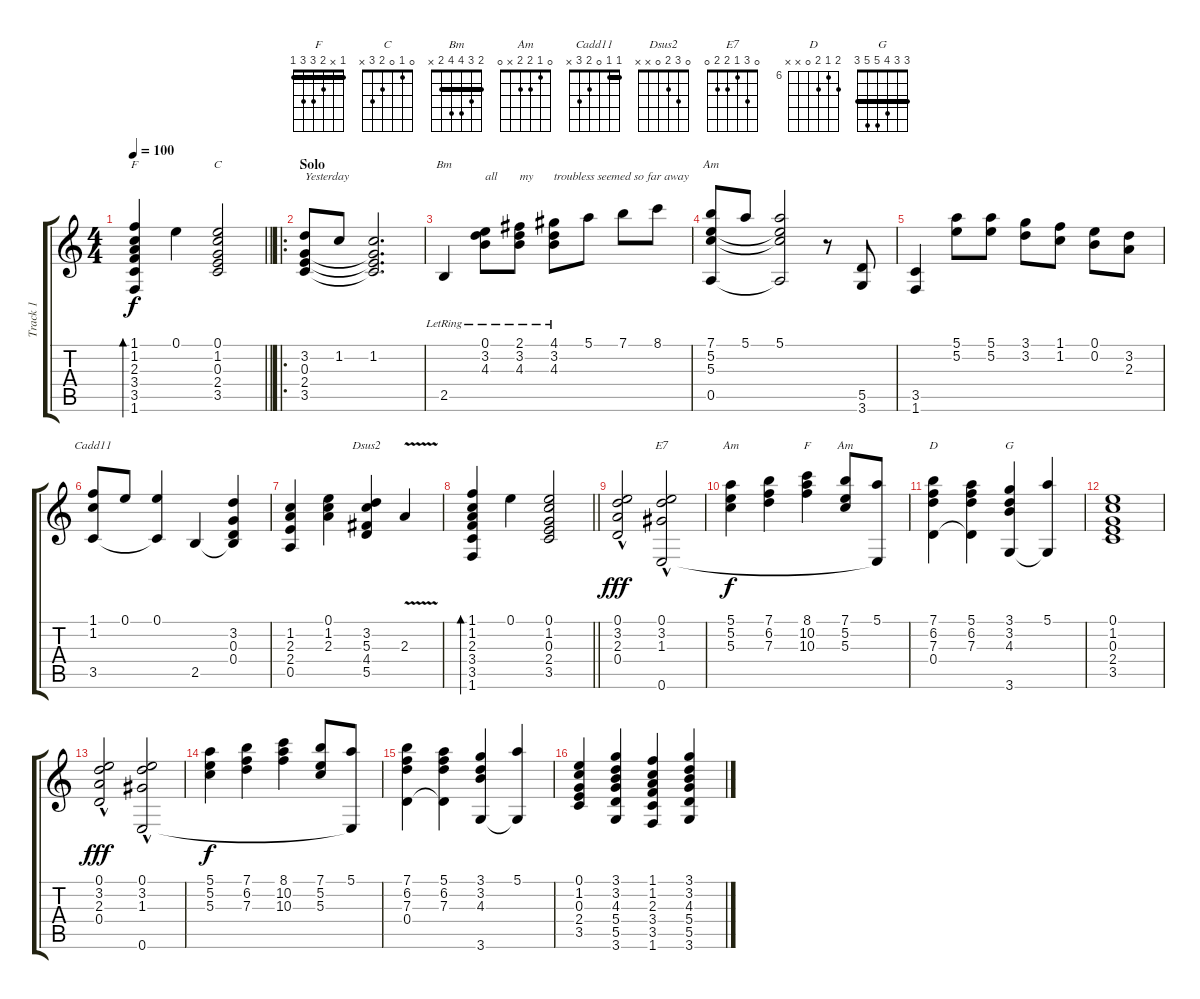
\track ("Track 1" "Track 1") {solo instrument electricguitarjazz}
\staff {score tabs}
\tuning (E4 B3 G3 D3 A2 E2) {hide}
\chord ("F" 1 1 2 3 3 1) {barre 1}
\chord ("C" 0 1 0 2 3 x)
\chord ("Bm" 2 3 4 4 2 x) {barre 2}
\chord ("Am" 0 1 2 2 0 x)
\chord ("Cadd11" 1 1 0 2 3 x) {barre 1}
\chord ("Dsus2" 0 3 2 0 x x)
\chord ("E7" 0 3 1 2 2 0)
\chord ("Am" 0 1 2 2 x x)
\chord ("F" 1 x 2 3 3 1) {barre 1}
\chord ("Am" 0 1 2 2 x 0)
\chord ("D" 7 6 7 0 x x) {firstfret 6}
\chord ("G" 3 3 4 5 5 3) {barre 3}
\ts (4 4)
\tempo 100
\clef g2
\barLineRight lightlight
\ks c
(1.1 1.2 2.3 3.4 3.5 1.6).4{bd 60 ch "F" dy f} 0.1.4 (0.1 1.2 0.3 2.4 3.5).2{ch "C"} |
\ro
\section ("" "Solo")
(3.2 0.3 2.4 3.5).8{txt "Yesterday"} 1.2.8 (1.2 0.3{t} 2.4{t} 3.5{t}).2{d} |
2.5{lr}.4{ch "Bm"} (0.1{lr} 3.2{lr} 4.3{lr}).8{txt "all"} (2.1{lr} 3.2{lr} 4.3{lr}).8{txt "my"} (4.1{lr} 3.2{lr} 4.3{lr}).8{txt "troubless seemed so far away"} 5.1.8 7.1.8 8.1.8 |
(7.1 5.2 5.3 0.5).8{ch "Am"} 5.1.8 (5.1 5.2{t} 5.3{t} 0.5{t}).2 r.8 (5.5 3.6).8 |
(3.5 1.6).4 (5.1 5.2).8 (5.1 5.2).8 (3.1 3.2).8 (1.1 1.2).8 (0.1 0.2).8 (3.2 2.3).8 |
(1.1 1.2 3.5).8{ch "Cadd11"} 0.1.8 (0.1 3.5{t}).4 2.5.4 (3.2 0.3 0.4 2.5{t}).4 |
(1.2 2.3 2.4 0.5).4 (0.1 1.2 2.3).4 (3.2 5.3 4.4 5.5).4{ch "Dsus2"} 2.3{v}.4 |
\barLineRight lightlight
(1.1 1.2 2.3 3.4 3.5 1.6).4{bd 60} 0.1.4 (0.1 1.2 0.3 2.4 3.5).2 |
(0.1{hac} 3.2{hac} 2.3{hac} 0.4{hac}).2{dy fff} (0.1{hac} 3.2{hac} 1.3{hac} 0.6{hac}).2{ch "E7"} |
(5.1 5.2 5.3).4{ch "Am" dy f} (7.1 6.2 7.3).4 (8.1 10.2 10.3).4{ch "F"} (7.1 5.2 5.3).8{ch "Am"} (5.1 0.6{t}).8 |
(7.1 6.2 7.3 0.4).4{ch "D"} (5.1 6.2 7.3 0.4{t}).4 (3.1 3.2 4.3 3.6).4{ch "G"} (5.1 3.6{t}).4 |
(0.1 1.2 0.3 2.4 3.5).1 |
(0.1{hac} 3.2{hac} 2.3{hac} 0.4{hac}).2{dy fff} (0.1{hac} 3.2{hac} 1.3{hac} 0.6{hac}).2 |
(5.1 5.2 5.3).4{dy f} (7.1 6.2 7.3).4 (8.1 10.2 10.3).4 (7.1 5.2 5.3).8 (5.1 0.6{t}).8 |
(7.1 6.2 7.3 0.4).4 (5.1 6.2 7.3 0.4{t}).4 (3.1 3.2 4.3 3.6).4 (5.1 3.6{t}).4 |
(0.1 1.2 0.3 2.4 3.5).4 (3.1 3.2 4.3 5.4 5.5 3.6).4 (1.1 1.2 2.3 3.4 3.5 1.6).4 (3.1 3.2 4.3 5.4 5.5 3.6).4
